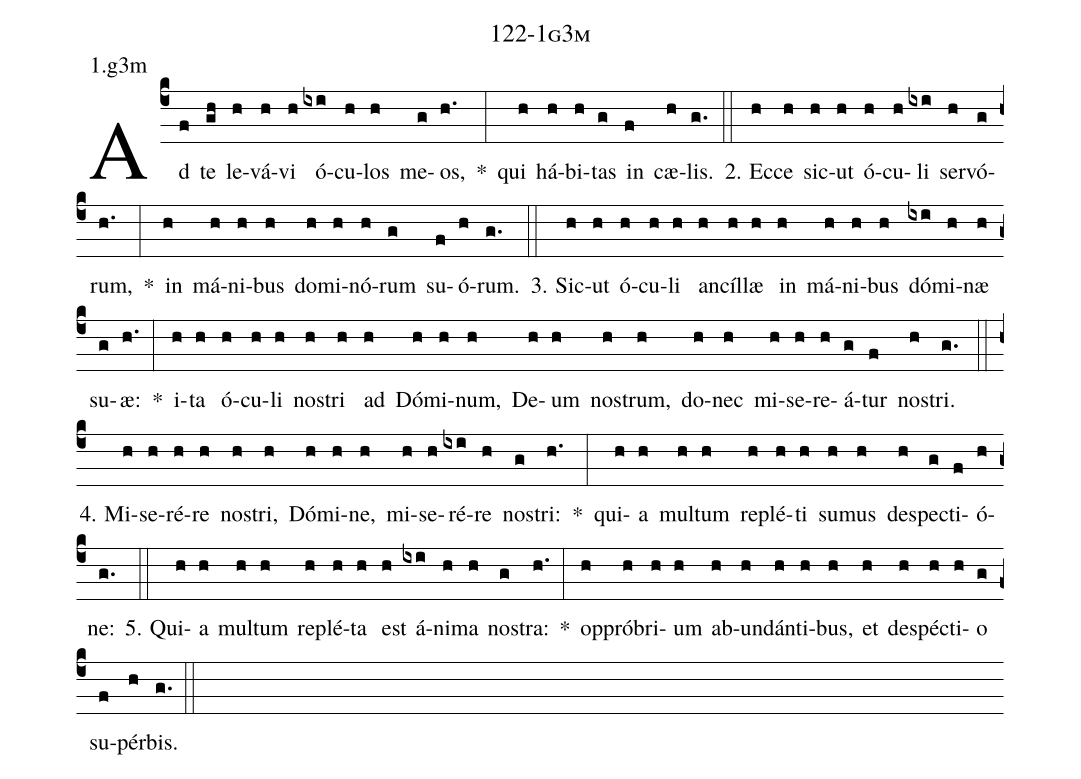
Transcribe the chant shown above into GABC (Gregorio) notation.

name: 122-1g3m;
annotation: 1.g3m;
%%
(c4)Ad(f) te(gh) le(h)vá(h)vi(h) ó(ixi)cu(h)los(h) me(g)os,(h.) *(:) qui(h) há(h)bi(h)tas(g) in(f) cæ(h)lis.(g.) (::)
2. Ec(h)ce(h) sic(h)ut(h) ó(h)cu(h)li(ixi) ser(h)vó(g)rum,(h.) *(:) in(h) má(h)ni(h)bus(h) do(h)mi(h)nó(h)rum(g) su(f)ó(h)rum.(g.) (::)
3. Sic(h)ut(h) ó(h)cu(h)li(h) an(h)cíl(h)læ(h) in(h) má(h)ni(h)bus(h) dó(ixi)mi(h)næ(h) su(g)æ:(h.) *(:) i(h)ta(h) ó(h)cu(h)li(h) nos(h)tri(h) ad(h) Dó(h)mi(h)num,(h) De(h)um(h) nos(h)trum,(h) do(h)nec(h) mi(h)se(h)re(h)á(g)tur(f) nos(h)tri.(g.) (::)
4. Mi(h)se(h)ré(h)re(h) nos(h)tri,(h) Dó(h)mi(h)ne,(h) mi(h)se(h)ré(ixi)re(h) nos(g)tri:(h.) *(:) qui(h)a(h) mul(h)tum(h) re(h)plé(h)ti(h) su(h)mus(h) de(h)spec(g)ti(f)ó(h)ne:(g.) (::)
5. Qui(h)a(h) mul(h)tum(h) re(h)plé(h)ta(h) est(h) á(ixi)ni(h)ma(h) nos(g)tra:(h.) *(:) op(h)pró(h)bri(h)um(h) ab(h)un(h)dán(h)ti(h)bus,(h) et(h) de(h)spéc(h)ti(h)o(g) su(f)pér(h)bis.(g.) (::)
